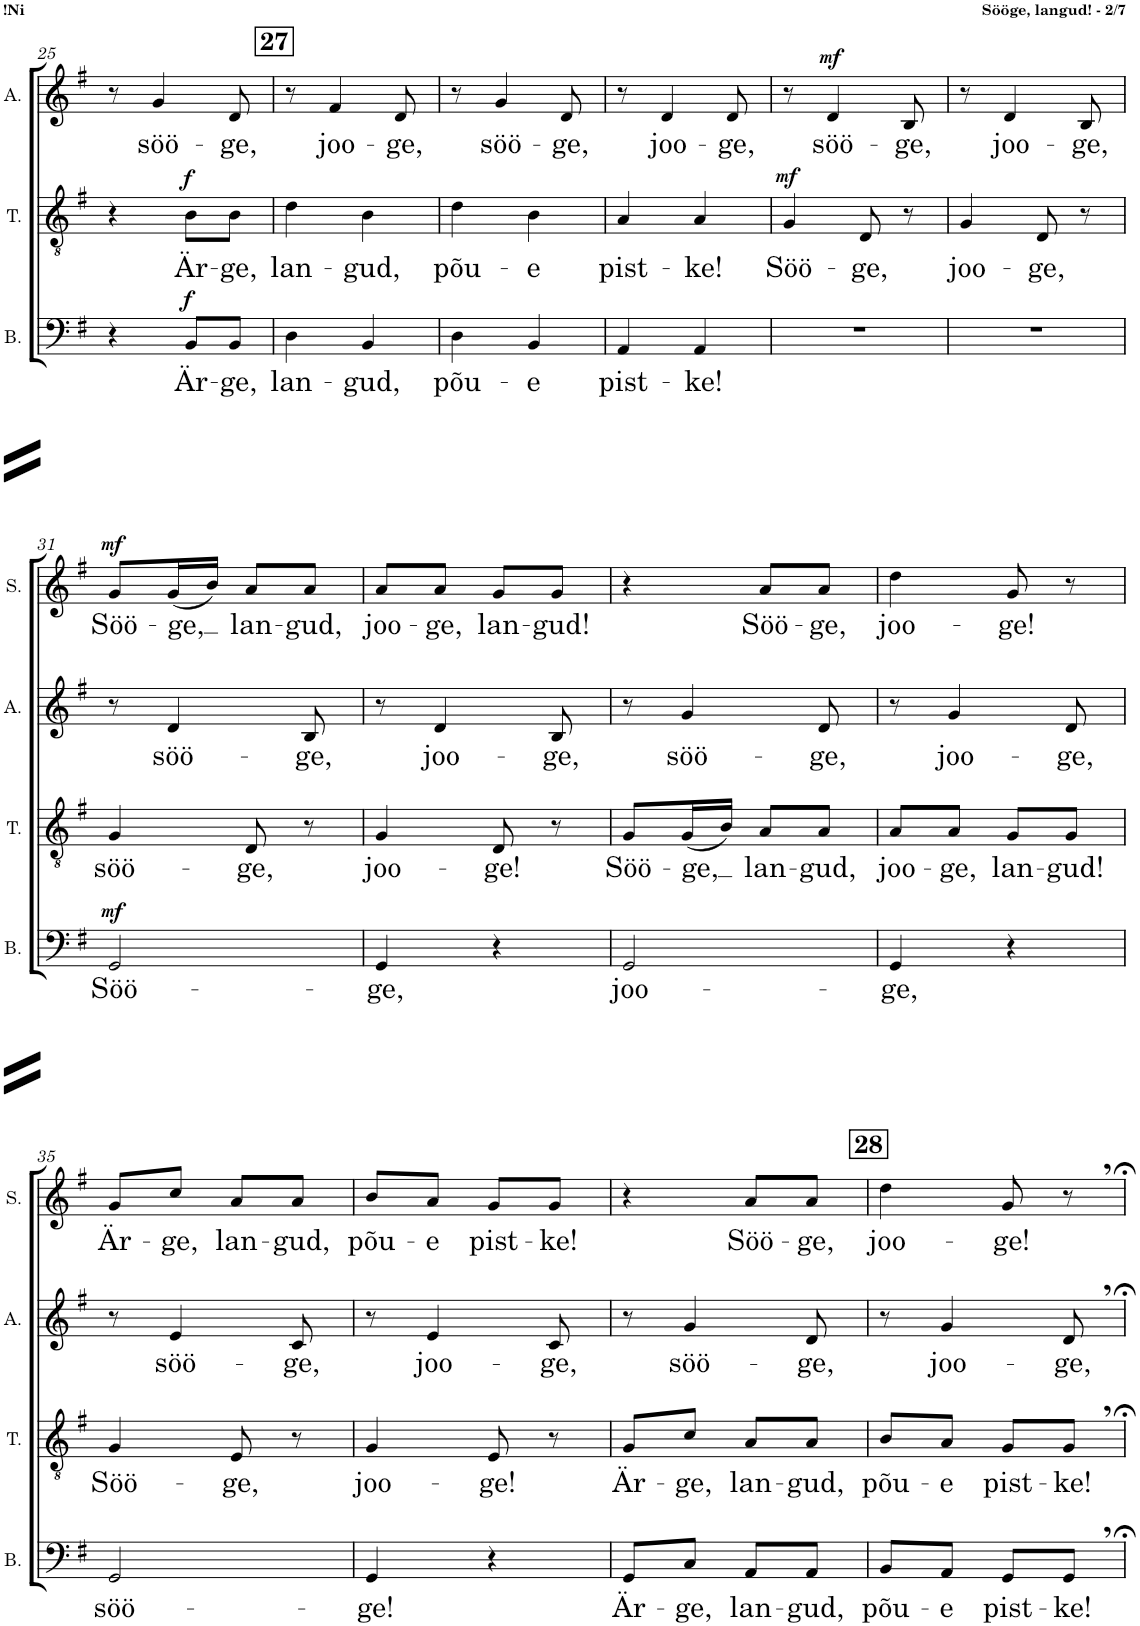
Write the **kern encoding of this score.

**kern	**text	**dynam	**kern	**text	**dynam	**kern	**text	**dynam	**kern	**text	**dynam
*part4	*part4	*part4	*part3	*part3	*part3	*part2	*part2	*part2	*part1	*part1	*part1
*staff4	*staff4	*staff4	*staff3	*staff3	*staff3	*staff2	*staff2	*staff2	*staff1	*staff1	*staff1
*I"Bass	*	*	*I"Tenor	*	*	*I"Alto	*	*	*I"Soprano	*	*
*I'B.	*	*	*I'T.	*	*	*I'A.	*	*	*I'S.	*	*
!!LO:PB:g=z
*clefF4	*	*	*clefGv2	*	*	*clefG2	*	*	*clefG2	*	*
*k[f#]	*	*	*k[f#]	*	*	*k[f#]	*	*	*k[f#]	*	*
*M2/4	*	*	*M2/4	*	*	*M2/4	*	*	*M2/4	*	*
=25	=25	=25	=25	=25	=25	=25	=25	=25	=25	=25	=25
4r	.	.	4r	.	.	8r	.	.	2r	.	.
!	!	!	!	!	!	!	!LO:LY:b	!	!	!	!
.	.	.	.	.	.	4g/	söö-	.	.	.	.
!	!LO:LY:b	!LO:DY:a	!	!LO:LY:b	!LO:DY:a	!	!	!	!	!	!
8BB/L	Är-	f	8B\L	Är-	f	.	.	.	.	.	.
!	!LO:LY:b	!	!	!LO:LY:b	!	!	!LO:LY:b	!	!	!	!
8BB/J	-ge,	.	8B\J	-ge,	.	8d/	-ge,	.	.	.	.
!!LO:REH:place=s1:a:B:cj:fs=14:t=27
=26	=26	=26	=26	=26	=26	=26	=26	=26	=26	=26	=26
!	!LO:LY:b	!	!	!LO:LY:b	!	!	!	!	!	!	!
4D\	lan-	.	4d\	lan-	.	8r	.	.	2r	.	.
!	!	!	!	!	!	!	!LO:LY:b	!	!	!	!
.	.	.	.	.	.	4f#/	joo-	.	.	.	.
!	!LO:LY:b	!	!	!LO:LY:b	!	!	!	!	!	!	!
4BB/	-gud,	.	4B\	-gud,	.	.	.	.	.	.	.
!	!	!	!	!	!	!	!LO:LY:b	!	!	!	!
.	.	.	.	.	.	8d/	-ge,	.	.	.	.
=27	=27	=27	=27	=27	=27	=27	=27	=27	=27	=27	=27
!	!LO:LY:b	!	!	!LO:LY:b	!	!	!	!	!	!	!
4D\	põu-	.	4d\	põu-	.	8r	.	.	2r	.	.
!	!	!	!	!	!	!	!LO:LY:b	!	!	!	!
.	.	.	.	.	.	4g/	söö-	.	.	.	.
!	!LO:LY:b	!	!	!LO:LY:b	!	!	!	!	!	!	!
4BB/	-e	.	4B\	-e	.	.	.	.	.	.	.
!	!	!	!	!	!	!	!LO:LY:b	!	!	!	!
.	.	.	.	.	.	8d/	-ge,	.	.	.	.
=28	=28	=28	=28	=28	=28	=28	=28	=28	=28	=28	=28
!	!LO:LY:b	!	!	!LO:LY:b	!	!	!	!	!	!	!
4AA/	pist-	.	4A/	pist-	.	8r	.	.	2r	.	.
!	!	!	!	!	!	!	!LO:LY:b	!	!	!	!
.	.	.	.	.	.	4d/	joo-	.	.	.	.
!	!LO:LY:b	!	!	!LO:LY:b	!	!	!	!	!	!	!
4AA/	-ke!	.	4A/	-ke!	.	.	.	.	.	.	.
!	!	!	!	!	!	!	!LO:LY:b	!	!	!	!
.	.	.	.	.	.	8d/	-ge,	.	.	.	.
=29	=29	=29	=29	=29	=29	=29	=29	=29	=29	=29	=29
!	!	!	!	!LO:LY:b	!LO:DY:a	!	!	!	!	!	!
2r	.	.	4G/	Söö-	mf	8r	.	.	2r	.	.
!	!	!	!	!	!	!	!LO:LY:b	!LO:DY:a	!	!	!
.	.	.	.	.	.	4d/	söö-	mf	.	.	.
!	!	!	!	!LO:LY:b	!	!	!	!	!	!	!
.	.	.	8D/	-ge,	.	.	.	.	.	.	.
!	!	!	!	!	!	!	!LO:LY:b	!	!	!	!
.	.	.	8r	.	.	8B/	-ge,	.	.	.	.
=30	=30	=30	=30	=30	=30	=30	=30	=30	=30	=30	=30
!	!	!	!	!LO:LY:b	!	!	!	!	!	!	!
2r	.	.	4G/	joo-	.	8r	.	.	2r	.	.
!	!	!	!	!	!	!	!LO:LY:b	!	!	!	!
.	.	.	.	.	.	4d/	joo-	.	.	.	.
!	!	!	!	!LO:LY:b	!	!	!	!	!	!	!
.	.	.	8D/	-ge,	.	.	.	.	.	.	.
!	!	!	!	!	!	!	!LO:LY:b	!	!	!	!
.	.	.	8r	.	.	8B/	-ge,	.	.	.	.
!!LO:LB:g=z
=31	=31	=31	=31	=31	=31	=31	=31	=31	=31	=31	=31
!	!LO:LY:b	!LO:DY:a	!	!LO:LY:b	!	!	!	!	!	!LO:LY:b	!LO:DY:a
2GG/	Söö-	mf	4G/	söö-	.	8r	.	.	8g/L	Söö-	mf
!	!	!	!	!	!	!	!LO:LY:b	!	!	!LO:LY:b	!
.	.	.	.	.	.	4d/	söö-	.	(16g/L	-ge,	.
.	.	.	.	.	.	.	.	.	16b/JJ)	.	.
!	!	!	!	!LO:LY:b	!	!	!	!	!	!LO:LY:b	!
.	.	.	8D/	-ge,	.	.	.	.	8a/L	lan-	.
!	!	!	!	!	!	!	!LO:LY:b	!	!	!LO:LY:b	!
.	.	.	8r	.	.	8B/	-ge,	.	8a/J	-gud,	.
=32	=32	=32	=32	=32	=32	=32	=32	=32	=32	=32	=32
!	!LO:LY:b	!	!	!LO:LY:b	!	!	!	!	!	!LO:LY:b	!
4GG/	-ge,	.	4G/	joo-	.	8r	.	.	8a/L	joo-	.
!	!	!	!	!	!	!	!LO:LY:b	!	!	!LO:LY:b	!
.	.	.	.	.	.	4d/	joo-	.	8a/J	-ge,	.
!	!	!	!	!LO:LY:b	!	!	!	!	!	!LO:LY:b	!
4r	.	.	8D/	-ge!	.	.	.	.	8g/L	lan-	.
!	!	!	!	!	!	!	!LO:LY:b	!	!	!LO:LY:b	!
.	.	.	8r	.	.	8B/	-ge,	.	8g/J	-gud!	.
=33	=33	=33	=33	=33	=33	=33	=33	=33	=33	=33	=33
!	!LO:LY:b	!	!	!LO:LY:b	!	!	!	!	!	!	!
2GG/	joo-	.	8G/L	Söö-	.	8r	.	.	4r	.	.
!	!	!	!	!LO:LY:b	!	!	!LO:LY:b	!	!	!	!
.	.	.	(16G/L	-ge,	.	4g/	söö-	.	.	.	.
.	.	.	16B/JJ)	.	.	.	.	.	.	.	.
!	!	!	!	!LO:LY:b	!	!	!	!	!	!LO:LY:b	!
.	.	.	8A/L	lan-	.	.	.	.	8a/L	Söö-	.
!	!	!	!	!LO:LY:b	!	!	!LO:LY:b	!	!	!LO:LY:b	!
.	.	.	8A/J	-gud,	.	8d/	-ge,	.	8a/J	-ge,	.
=34	=34	=34	=34	=34	=34	=34	=34	=34	=34	=34	=34
!	!LO:LY:b	!	!	!LO:LY:b	!	!	!	!	!	!LO:LY:b	!
4GG/	-ge,	.	8A/L	joo-	.	8r	.	.	4dd\	joo-	.
!	!	!	!	!LO:LY:b	!	!	!LO:LY:b	!	!	!	!
.	.	.	8A/J	-ge,	.	4g/	joo-	.	.	.	.
!	!	!	!	!LO:LY:b	!	!	!	!	!	!LO:LY:b	!
4r	.	.	8G/L	lan-	.	.	.	.	8g/	-ge!	.
!	!	!	!	!LO:LY:b	!	!	!LO:LY:b	!	!	!	!
.	.	.	8G/J	-gud!	.	8d/	-ge,	.	8r	.	.
!!LO:LB:g=z
=35	=35	=35	=35	=35	=35	=35	=35	=35	=35	=35	=35
!	!LO:LY:b	!	!	!LO:LY:b	!	!	!	!	!	!LO:LY:b	!
2GG/	söö-	.	4G/	Söö-	.	8r	.	.	8g/L	Är-	.
!	!	!	!	!	!	!	!LO:LY:b	!	!	!LO:LY:b	!
.	.	.	.	.	.	4e/	söö-	.	8cc/J	-ge,	.
!	!	!	!	!LO:LY:b	!	!	!	!	!	!LO:LY:b	!
.	.	.	8E/	-ge,	.	.	.	.	8a/L	lan-	.
!	!	!	!	!	!	!	!LO:LY:b	!	!	!LO:LY:b	!
.	.	.	8r	.	.	8c/	-ge,	.	8a/J	-gud,	.
=36	=36	=36	=36	=36	=36	=36	=36	=36	=36	=36	=36
!	!LO:LY:b	!	!	!LO:LY:b	!	!	!	!	!	!LO:LY:b	!
4GG/	-ge!	.	4G/	joo-	.	8r	.	.	8b/L	põu-	.
!	!	!	!	!	!	!	!LO:LY:b	!	!	!LO:LY:b	!
.	.	.	.	.	.	4e/	joo-	.	8a/J	-e	.
!	!	!	!	!LO:LY:b	!	!	!	!	!	!LO:LY:b	!
4r	.	.	8E/	-ge!	.	.	.	.	8g/L	pist-	.
!	!	!	!	!	!	!	!LO:LY:b	!	!	!LO:LY:b	!
.	.	.	8r	.	.	8c/	-ge,	.	8g/J	-ke!	.
=37	=37	=37	=37	=37	=37	=37	=37	=37	=37	=37	=37
!	!LO:LY:b	!	!	!LO:LY:b	!	!	!	!	!	!	!
8GG/L	Är-	.	8G/L	Är-	.	8r	.	.	4r	.	.
!	!LO:LY:b	!	!	!LO:LY:b	!	!	!LO:LY:b	!	!	!	!
8C/J	-ge,	.	8c/J	-ge,	.	4g/	söö-	.	.	.	.
!	!LO:LY:b	!	!	!LO:LY:b	!	!	!	!	!	!LO:LY:b	!
8AA/L	lan-	.	8A/L	lan-	.	.	.	.	8a/L	Söö-	.
!	!LO:LY:b	!	!	!LO:LY:b	!	!	!LO:LY:b	!	!	!LO:LY:b	!
8AA/J	-gud,	.	8A/J	-gud,	.	8d/	-ge,	.	8a/J	-ge,	.
!!LO:REH:place=s1:a:B:cj:fs=14:t=28
=38	=38	=38	=38	=38	=38	=38	=38	=38	=38	=38	=38
!	!LO:LY:b	!	!	!LO:LY:b	!	!	!	!	!	!LO:LY:b	!
8BB/L	põu-	.	8B/L	põu-	.	8r	.	.	4dd\	joo-	.
!	!LO:LY:b	!	!	!LO:LY:b	!	!	!LO:LY:b	!	!	!	!
8AA/J	-e	.	8A/J	-e	.	4g/	joo-	.	.	.	.
!	!LO:LY:b	!	!	!LO:LY:b	!	!	!	!	!	!LO:LY:b	!
8GG/L	pist-	.	8G/L	pist-	.	.	.	.	8g/	-ge!	.
!	!LO:LY:b	!	!	!LO:LY:b	!	!	!LO:LY:b	!	!	!	!
8GG,/J	-ke!	.	8G,/J	-ke!	.	8d,/	-ge,	.	8r	.	.
=	=	=	=	=	=	=	=	=	=	=	=
*-	*-	*-	*-	*-	*-	*-	*-	*-	*-	*-	*-
